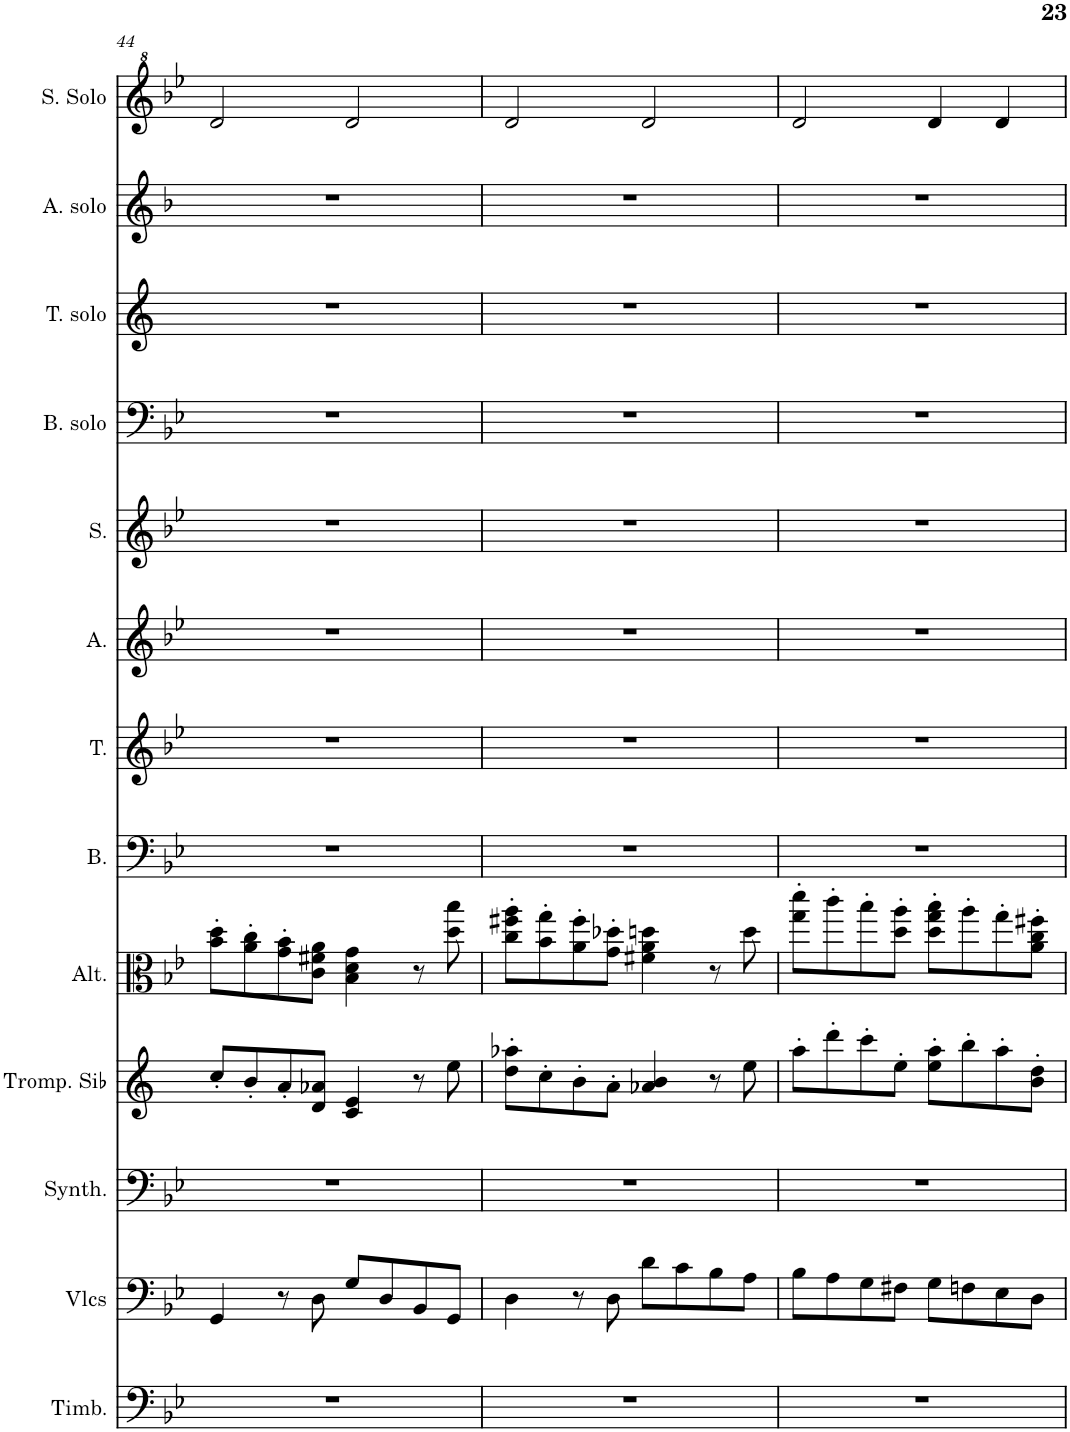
**kern	**kern	**kern	**kern	**kern	**kern	**kern	**kern	**kern	**kern	**kern	**kern	**kern
*part13	*part12	*part11	*part10	*part9	*part8	*part7	*part6	*part5	*part4	*part3	*part2	*part1
*staff13	*staff12	*staff11	*staff10	*staff9	*staff8	*staff7	*staff6	*staff5	*staff4	*staff3	*staff2	*staff1
*I"Timbales, Staff-1	*I"Violoncelles, D'Bass/Strings, etc	*I"Synthétiseur d'instruments à cordes, Synth strings, etc	*I"Trompette en Sib, Synth strings 2	*I"Altos, 1st violins	*I"Basse	*I"Ténor	*I"Alto	*I"Soprano	*I"Basse Solo	*I"Tenor Solo	*I"Alto Solo	*I"Soprano Solo
*I'Timb.	*I'Vlcs	*I'Synth.	*I'Tromp. Sib	*I'Alt.	*I'B.	*I'T.	*I'A.	*I'S.	*I'B. solo	*I'T. solo	*I'A. solo	*I'S. Solo
!!LO:PB:g=z
*clefF4	*clefF4	*clefF4	*clefG2	*clefC3	*clefF4	*clefG2	*clefG2	*clefG2	*clefF4	*clefG2	*clefG2	*clefG^2
*	*	*	*Trd1c2	*	*	*	*	*	*	*Trd8c14	*Trd4c7	*
*k[b-e-]	*k[b-e-]	*k[b-e-]	*k[]	*k[b-e-]	*k[b-e-]	*k[b-e-]	*k[b-e-]	*k[b-e-]	*k[b-e-]	*k[]	*k[b-]	*k[b-e-]
*M4/4	*M4/4	*M4/4	*M4/4	*M4/4	*M4/4	*M4/4	*M4/4	*M4/4	*M4/4	*M4/4	*M4/4	*M4/4
=44	=44	=44	=44	=44	=44	=44	=44	=44	=44	=44	=44	=44
1r	4GG/	1r	8cc'/L	8b-\' 8dd\'L	1r	1r	1r	1r	1r	1r	1r	2dd/
.	.	.	8b'/	8a\' 8cc\'	.	.	.	.	.	.	.	.
.	8r	.	8a'/	8g\' 8b-\'	.	.	.	.	.	.	.	.
.	8D\	.	8d/ 8a-X/J	8c\ 8f#X\ 8a\J	.	.	.	.	.	.	.	.
.	8G/L	.	4c/ 4e/	4B-\ 4d\ 4g\	.	.	.	.	.	.	.	2dd/
.	8D/	.	.	.	.	.	.	.	.	.	.	.
.	8BB-/	.	8r	8r	.	.	.	.	.	.	.	.
.	8GG/J	.	8ee\	8dd\ 8bb-\	.	.	.	.	.	.	.	.
=45	=45	=45	=45	=45	=45	=45	=45	=45	=45	=45	=45	=45
1r	4D\	1r	8dd\' 8aa-X\'L	8cc\' 8ff#X\' 8aa\'L	1r	1r	1r	1r	1r	1r	1r	2dd/
.	.	.	8cc'\	8b-\' 8gg\'	.	.	.	.	.	.	.	.
.	8r	.	8b'\	8a\' 8ff#\'	.	.	.	.	.	.	.	.
.	8D\	.	8a'\J	8g\' 8dd-X\'J	.	.	.	.	.	.	.	.
.	8d\L	.	4a-X/ 4b/	4f#X\ 4a\ 4ddn\	.	.	.	.	.	.	.	2dd/
.	8c\	.	.	.	.	.	.	.	.	.	.	.
.	8B-\	.	8r	8r	.	.	.	.	.	.	.	.
.	8A\J	.	8ee\	8dd\	.	.	.	.	.	.	.	.
=46	=46	=46	=46	=46	=46	=46	=46	=46	=46	=46	=46	=46
1r	8B-\L	1r	8aa'\L	8gg\' 8ddd\'L	1r	1r	1r	1r	1r	1r	1r	2dd/
.	8A\	.	8ddd'\	8ccc'\	.	.	.	.	.	.	.	.
.	8G\	.	8ccc'\	8bb-'\	.	.	.	.	.	.	.	.
.	8F#X\J	.	8ee'\J	8dd\' 8aa\'J	.	.	.	.	.	.	.	.
.	8G\L	.	8ee\' 8aa\'L	8dd\' 8gg\' 8bb-\'L	.	.	.	.	.	.	.	4dd/
.	8Fn\	.	8bb'\	8aa'\	.	.	.	.	.	.	.	.
.	8E-\	.	8aa'\	8gg'\	.	.	.	.	.	.	.	4dd/
.	8D\J	.	8b\' 8dd\'J	8a\' 8cc\' 8ff#X\'J	.	.	.	.	.	.	.	.
=	=	=	=	=	=	=	=	=	=	=	=	=
*-	*-	*-	*-	*-	*-	*-	*-	*-	*-	*-	*-	*-
